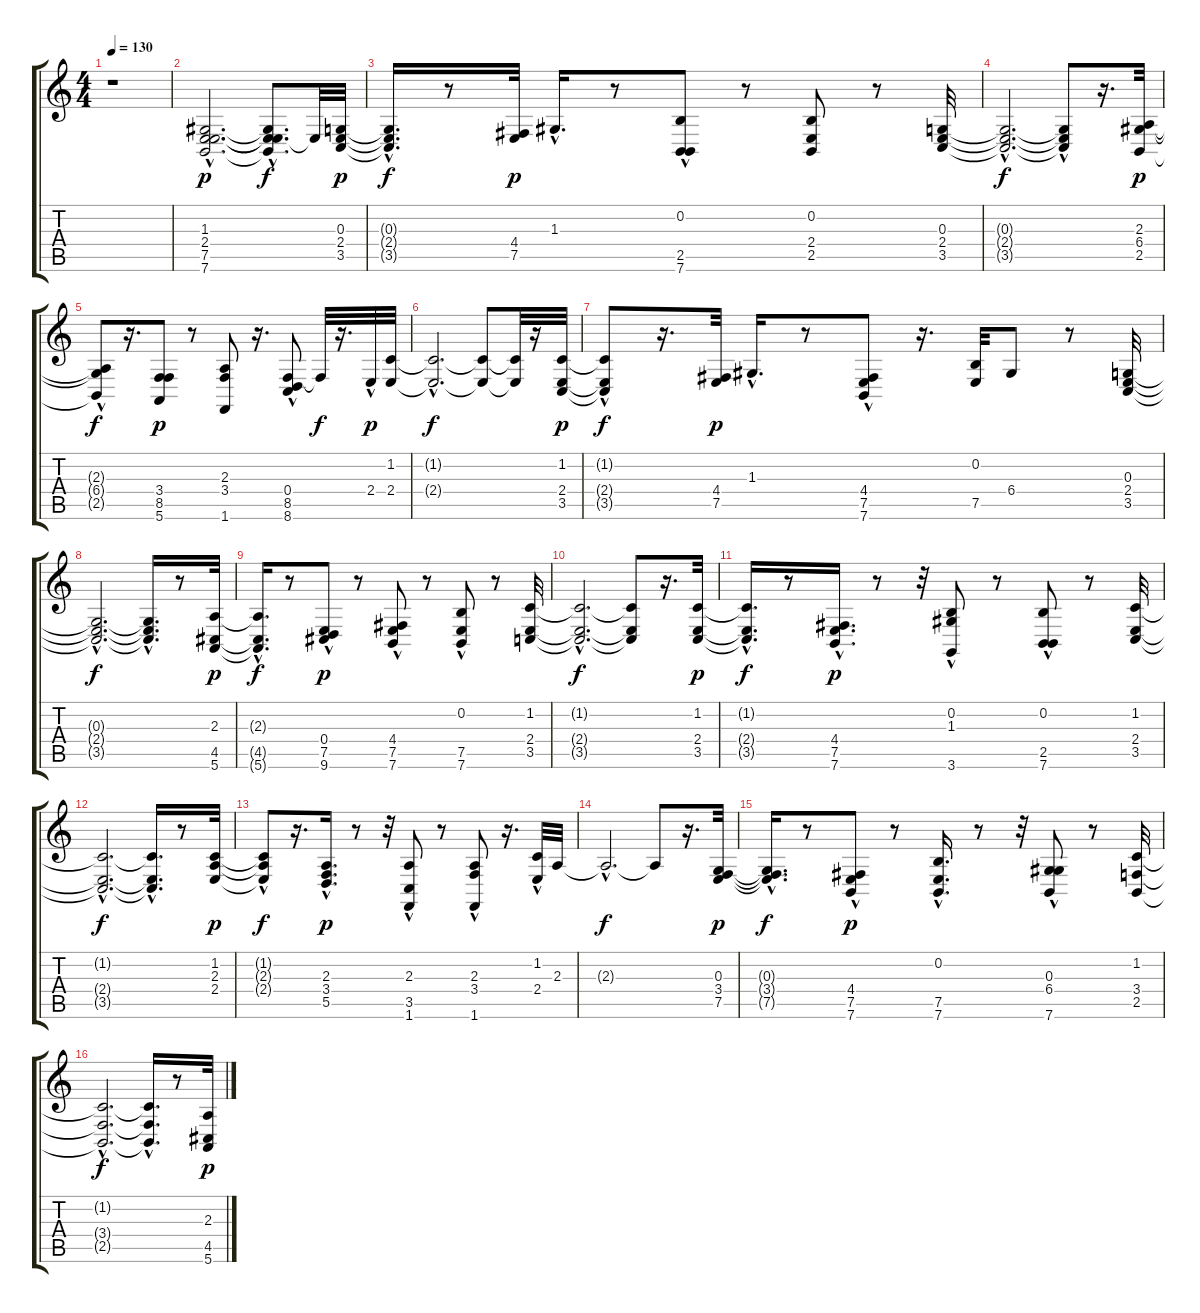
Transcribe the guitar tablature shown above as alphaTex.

\track "" {instrument synthstrings2}
\staff {score tabs}
\tuning (E4 B3 G3 D3 A2 E2) {hide}
\ts (4 4)
\tempo 130
\clef g2
\ks c
r.1{dy p} |
(1.3{hac} 2.4{hac} 7.5{hac} 7.6{hac}).2{d} (1.3{t} 2.4{hac t} 7.5{t} 7.6{hac t}).8{d dy f} 2.4{t}.32 (0.3 2.4 3.5).32{dy p} |
(0.3{hac t} 2.4{hac t} 3.5{hac t}).16{d dy f} r.8 (4.4 7.5).32{dy p} 1.3{hac}.16{d} r.8 (0.2 2.5{hac} 7.6{hac}).8 r.8 (0.2 2.4 2.5).8 r.8 (0.3 2.4 3.5).32 |
(0.3{hac t} 2.4{hac t} 3.5{hac t}).2{d dy f} (0.3{hac t} 2.4{t} 3.5{t}).8 r.16{d} (2.3 6.4 2.5).32{dy p} |
(2.3{hac t} 6.4{hac t} 2.5{t}).8{dy f} r.16{d} (3.4 8.5 5.6).8{dy p} r.8 (2.3 3.4 1.6).8 r.16{d} (0.4 8.5 8.6{hac}).8 8.5{t}.32{dy f} r.16{d} 2.4{hac}.32{dy p} (1.2 2.4).32 |
(1.2{hac t} 2.4{hac t}).2{d dy f} (1.2{t} 2.4{t}).8 (1.2{t} 2.4{t}).32 r.16 (1.2 2.4 3.5).32{dy p} |
(1.2{t} 2.4{hac t} 3.5{hac t}).8{dy f} r.16{d} (4.4 7.5).32{dy p} 1.3{hac}.16{d} r.8 (4.4 7.5 7.6{hac}).8 r.16{d} (0.2 7.5).32 6.4.8 r.8 (0.3 2.4 3.5).32 |
(0.3{hac t} 2.4{hac t} 3.5{hac t}).2{d dy f} (0.3{hac t} 2.4{hac t} 3.5{hac t}).16{d} r.8 (2.3 4.5 5.6).32{dy p} |
(2.3{hac t} 4.5{t} 5.6{hac t}).16{d dy f} r.8 (0.4{hac} 7.5 9.6{hac}).8{dy p} r.8 (4.4 7.5 7.6{hac}).8 r.8 (0.2 7.5 7.6{hac}).8 r.8 (1.2 2.4 3.5).32 |
(1.2{hac t} 2.4{hac t} 3.5{hac t}).2{d dy f} (1.2{t} 2.4{t} 3.5{t}).8 r.16{d} (1.2 2.4 3.5).32{dy p} |
(1.2{hac t} 2.4{hac t} 3.5{hac t}).16{d dy f} r.8 (4.4{hac} 7.5{hac} 7.6).16{d dy p} r.8 r.32 (0.2 1.3{hac} 3.6{hac}).8 r.8 (0.2 2.5{hac} 7.6{hac}).8 r.8 (1.2 2.4 3.5).32 |
(1.2{hac t} 2.4{hac t} 3.5{hac t}).2{d dy f} (1.2{t} 2.4{hac t} 3.5{hac t}).16{d} r.8 (1.2 2.3 2.4).32{dy p} |
(1.2{hac t} 2.3{hac t} 2.4{t}).8{dy f} r.16{d} (2.3{hac} 3.4{hac} 5.5{hac}).16{d dy p} r.8 r.32 (2.3 3.5{hac} 1.6{hac}).8 r.8 (2.3 3.4{hac} 1.6{hac}).8 r.16{d} (1.2{hac} 2.4{hac}).32 2.3.32 |
2.3{hac t}.2{d dy f} 2.3{t}.8 r.16{d} (0.3 3.4 7.5).32{dy p} |
(0.3{hac t} 3.4{hac t} 7.5{hac t}).16{d dy f} r.8 (4.4 7.5 7.6{hac}).8{dy p} r.8 (0.2{hac} 7.5{hac} 7.6{hac}).16{d} r.8 r.32 (0.3 6.4{hac} 7.6{hac}).8 r.8 (1.2 3.4 2.5).32 |
(1.2{hac t} 3.4{hac t} 2.5{hac t}).2{d dy f} (1.2{hac t} 3.4{hac t} 2.5{hac t}).16{d} r.8 (2.3 4.5 5.6).32{dy p}
